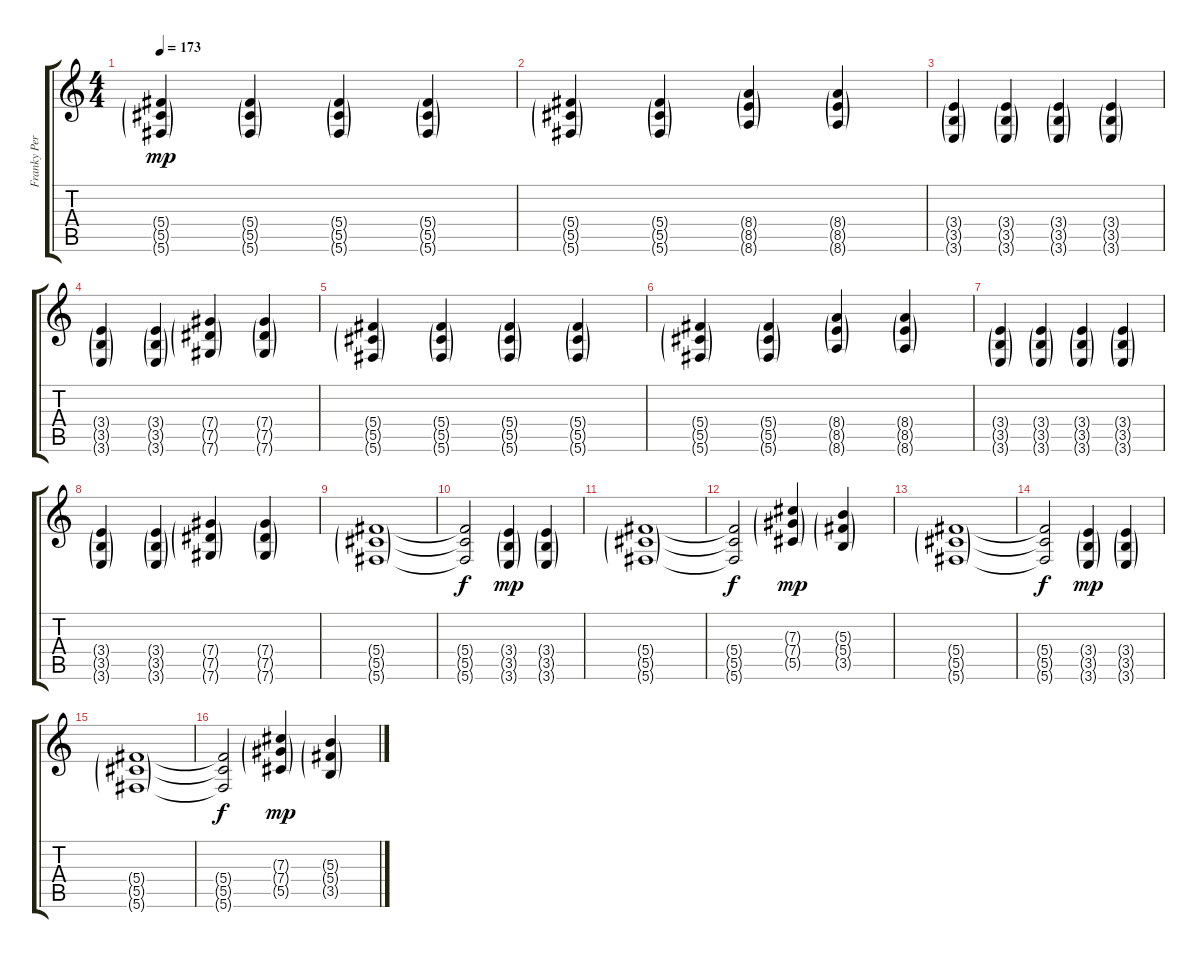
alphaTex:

\track ("Franky Perez" "Franky Per") {instrument overdrivenguitar}
\staff {score tabs}
\tuning (Eb4 Bb3 Gb3 Db3 Ab2 Db2) {hide}
\ts (4 4)
\tempo 173
\clef g2
\ks c
(5.4{g} 5.5{g} 5.6{g}).4{dy mp} (5.4{g} 5.5{g} 5.6{g}).4 (5.4{g} 5.5{g} 5.6{g}).4 (5.4{g} 5.5{g} 5.6{g}).4 |
(5.4{g} 5.5{g} 5.6{g}).4 (5.4{g} 5.5{g} 5.6{g}).4 (8.4{g} 8.5{g} 8.6{g}).4 (8.4{g} 8.5{g} 8.6{g}).4 |
(3.4{g} 3.5{g} 3.6{g}).4 (3.4{g} 3.5{g} 3.6{g}).4 (3.4{g} 3.5{g} 3.6{g}).4 (3.4{g} 3.5{g} 3.6{g}).4 |
(3.4{g} 3.5{g} 3.6{g}).4 (3.4{g} 3.5{g} 3.6{g}).4 (7.4{g} 7.5{g} 7.6{g}).4 (7.4{g} 7.5{g} 7.6{g}).4 |
(5.4{g} 5.5{g} 5.6{g}).4 (5.4{g} 5.5{g} 5.6{g}).4 (5.4{g} 5.5{g} 5.6{g}).4 (5.4{g} 5.5{g} 5.6{g}).4 |
(5.4{g} 5.5{g} 5.6{g}).4 (5.4{g} 5.5{g} 5.6{g}).4 (8.4{g} 8.5{g} 8.6{g}).4 (8.4{g} 8.5{g} 8.6{g}).4 |
(3.4{g} 3.5{g} 3.6{g}).4 (3.4{g} 3.5{g} 3.6{g}).4 (3.4{g} 3.5{g} 3.6{g}).4 (3.4{g} 3.5{g} 3.6{g}).4 |
(3.4{g} 3.5{g} 3.6{g}).4 (3.4{g} 3.5{g} 3.6{g}).4 (7.4{g} 7.5{g} 7.6{g}).4 (7.4{g} 7.5{g} 7.6{g}).4 |
(5.4{g} 5.5{g} 5.6{g}).1 |
(5.4{t} 5.5{t} 5.6{t}).2{dy f} (3.4{g} 3.5{g} 3.6{g}).4{dy mp} (3.4{g} 3.5{g} 3.6{g}).4 |
(5.4{g} 5.5{g} 5.6{g}).1 |
(5.4{t} 5.5{t} 5.6{t}).2{dy f} (7.3{g} 7.4{g} 5.5{g}).4{dy mp} (5.3{g} 5.4{g} 3.5{g}).4 |
(5.4{g} 5.5{g} 5.6{g}).1 |
(5.4{t} 5.5{t} 5.6{t}).2{dy f} (3.4{g} 3.5{g} 3.6{g}).4{dy mp} (3.4{g} 3.5{g} 3.6{g}).4 |
(5.4{g} 5.5{g} 5.6{g}).1 |
(5.4{t} 5.5{t} 5.6{t}).2{dy f} (7.3{g} 7.4{g} 5.5{g}).4{dy mp} (5.3{g} 5.4{g} 3.5{g}).4
